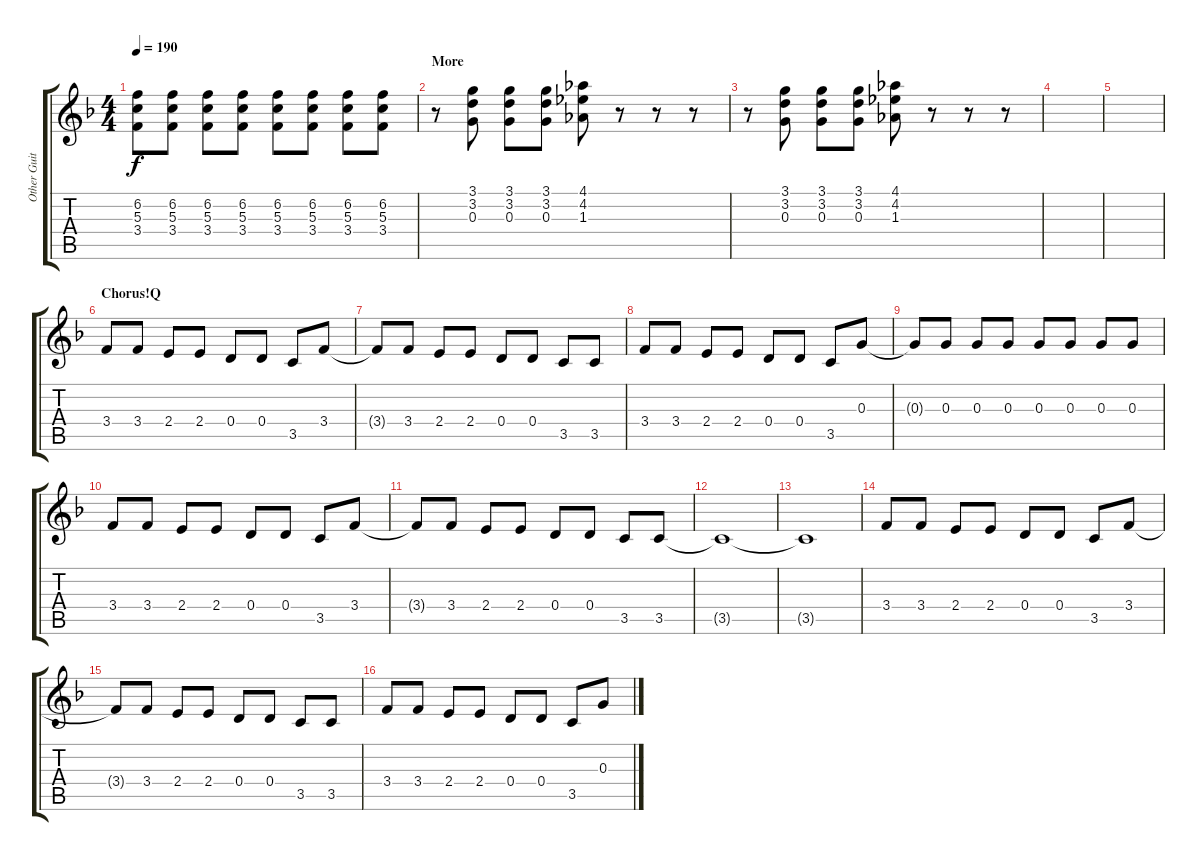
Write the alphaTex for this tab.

\track ("Other Guitar?" "Other Guit") {instrument distortionguitar}
\staff {score tabs}
\tuning (E4 B3 G3 D3 A2 E2) {hide}
\ts (4 4)
\tempo 190
\clef g2
\ks f
(6.2{t} 5.3{t} 3.4{t}).8{dy f} (6.2 5.3 3.4).8 (6.2 5.3 3.4).8 (6.2 5.3 3.4).8 (6.2 5.3 3.4).8 (6.2 5.3 3.4).8 (6.2 5.3 3.4).8 (6.2 5.3 3.4).8 |
\section ("" "More")
r.8 (3.1 3.2 0.3).8 (3.1 3.2 0.3).8 (3.1 3.2 0.3).8 (4.1 4.2 1.3).8 r.8 r.8 r.8 |
r.8 (3.1 3.2 0.3).8 (3.1 3.2 0.3).8 (3.1 3.2 0.3).8 (4.1 4.2 1.3).8 r.8 r.8 r.8 |
|
|
\section ("" "Chorus!Q")
3.4.8{volume 12 instrument electricguitarclean} 3.4.8 2.4.8 2.4.8 0.4.8 0.4.8 3.5.8 3.4.8 |
3.4{t}.8 3.4.8 2.4.8 2.4.8 0.4.8 0.4.8 3.5.8 3.5.8 |
3.4.8 3.4.8 2.4.8 2.4.8 0.4.8 0.4.8 3.5.8 0.3.8 |
0.3{t}.8 0.3.8 0.3.8 0.3.8 0.3.8 0.3.8 0.3.8 0.3.8 |
3.4.8 3.4.8 2.4.8 2.4.8 0.4.8 0.4.8 3.5.8 3.4.8 |
3.4{t}.8 3.4.8 2.4.8 2.4.8 0.4.8 0.4.8 3.5.8 3.5.8 |
3.5{t}.1 |
3.5{t}.1 |
3.4.8{volume 12 instrument electricguitarclean} 3.4.8 2.4.8 2.4.8 0.4.8 0.4.8 3.5.8 3.4.8 |
3.4{t}.8 3.4.8 2.4.8 2.4.8 0.4.8 0.4.8 3.5.8 3.5.8 |
3.4.8 3.4.8 2.4.8 2.4.8 0.4.8 0.4.8 3.5.8 0.3.8
